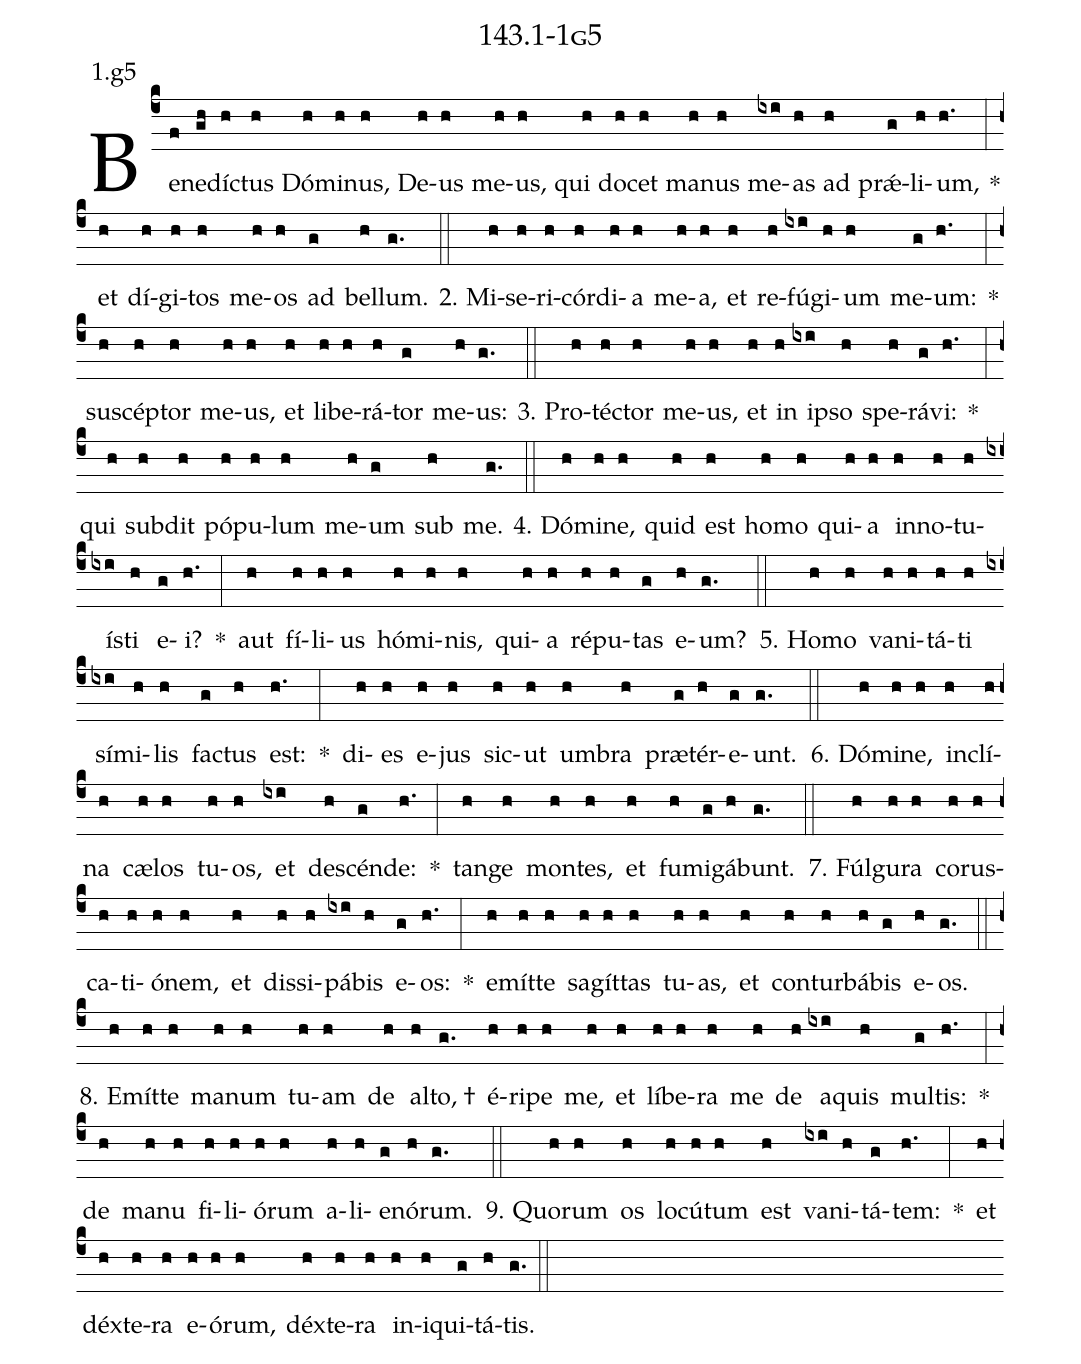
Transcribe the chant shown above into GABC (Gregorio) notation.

name: 143.1-1g5;
annotation: 1.g5;
%%
(c4)Be(f)ne(gh)díc(h)tus(h) Dó(h)mi(h)nus,(h) De(h)us(h) me(h)us,(h) qui(h) do(h)cet(h) ma(h)nus(h) me(ixi)as(h) ad(h) prǽ(g)li(h)um,(h.) *(:) et(h) dí(h)gi(h)tos(h) me(h)os(h) ad(g) bel(h)lum.(g.) (::)
2. Mi(h)se(h)ri(h)cór(h)di(h)a(h) me(h)a,(h) et(h) re(h)fú(ixi)gi(h)um(h) me(g)um:(h.) *(:) su(h)scép(h)tor(h) me(h)us,(h) et(h) li(h)be(h)rá(h)tor(g) me(h)us:(g.) (::)
3. Pro(h)téc(h)tor(h) me(h)us,(h) et(h) in(h) ip(ixi)so(h) spe(h)rá(g)vi:(h.) *(:) qui(h) sub(h)dit(h) pó(h)pu(h)lum(h) me(h)um(g) sub(h) me.(g.) (::)
4. Dó(h)mi(h)ne,(h) quid(h) est(h) ho(h)mo(h) qui(h)a(h) in(h)no(h)tu(h)ís(ixi)ti(h) e(g)i?(h.) *(:) aut(h) fí(h)li(h)us(h) hó(h)mi(h)nis,(h) qui(h)a(h) ré(h)pu(h)tas(g) e(h)um?(g.) (::)
5. Ho(h)mo(h) va(h)ni(h)tá(h)ti(h) sí(ixi)mi(h)lis(h) fac(g)tus(h) est:(h.) *(:) di(h)es(h) e(h)jus(h) sic(h)ut(h) um(h)bra(h) præ(g)tér(h)e(g)unt.(g.) (::)
6. Dó(h)mi(h)ne,(h) in(h)clí(h)na(h) cæ(h)los(h) tu(h)os,(h) et(ixi) de(h)scén(g)de:(h.) *(:) tan(h)ge(h) mon(h)tes,(h) et(h) fu(h)mi(g)gá(h)bunt.(g.) (::)
7. Fúl(h)gu(h)ra(h) co(h)rus(h)ca(h)ti(h)ó(h)nem,(h) et(h) dis(h)si(h)pá(ixi)bis(h) e(g)os:(h.) *(:) e(h)mít(h)te(h) sa(h)gít(h)tas(h) tu(h)as,(h) et(h) con(h)tur(h)bá(h)bis(g) e(h)os.(g.) (::)
8. E(h)mít(h)te(h) ma(h)num(h) tu(h)am(h) de(h) al(h)to, †(g.) é(h)ri(h)pe(h) me,(h) et(h) lí(h)be(h)ra(h) me(h) de(h) a(ixi)quis(h) mul(g)tis:(h.) *(:) de(h) ma(h)nu(h) fi(h)li(h)ó(h)rum(h) a(h)li(h)e(g)nó(h)rum.(g.) (::)
9. Quo(h)rum(h) os(h) lo(h)cú(h)tum(h) est(h) va(ixi)ni(h)tá(g)tem:(h.) *(:) et(h) déx(h)te(h)ra(h) e(h)ó(h)rum,(h) déx(h)te(h)ra(h) in(h)i(h)qui(g)tá(h)tis.(g.) (::)
